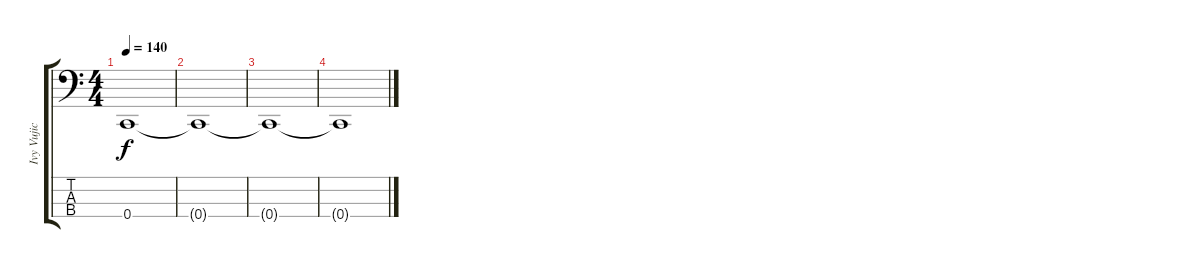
\track ("Ivy Vujic" "Ivy Vujic") {instrument electricbassfinger}
\staff {score tabs}
\tuning (F2 C2 G1 C1) {hide}
\ts (4 4)
\tempo 140
\clef f4
\ks c
0.4.1{dy f} |
0.4{t}.1 |
0.4{t}.1 |
0.4{t}.1
